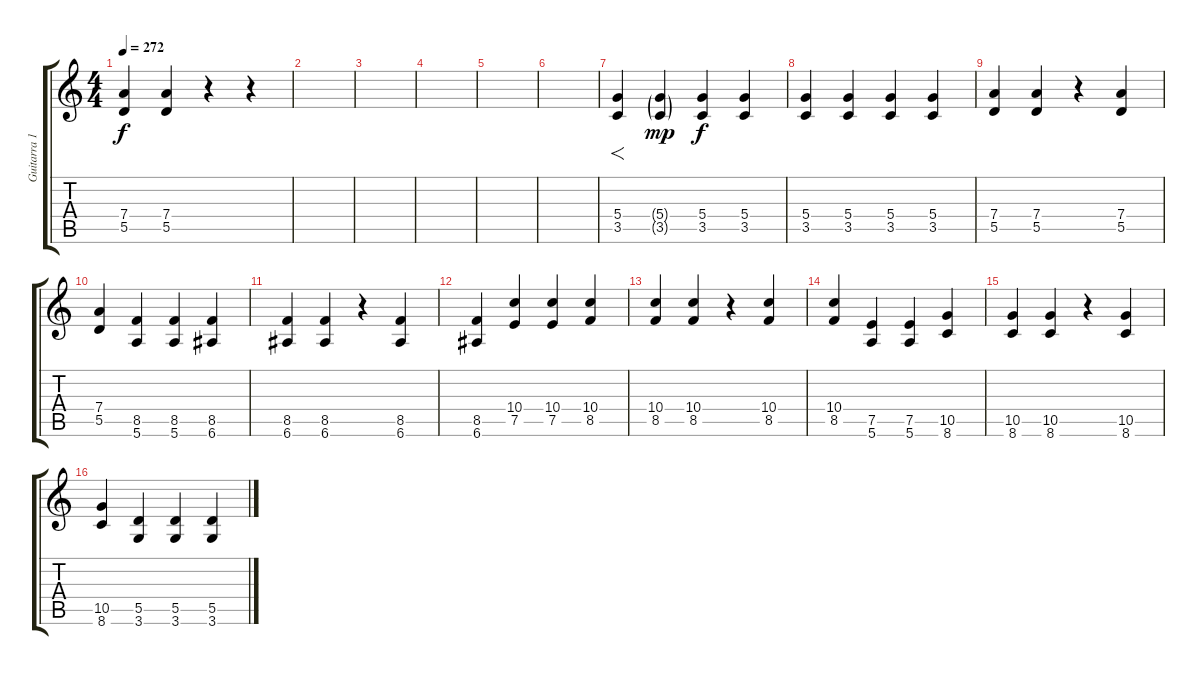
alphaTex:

\track ("Guitarra 1 (Base)" "Guitarra 1") {instrument acousticguitarnylon}
\staff {score tabs}
\tuning (E4 B3 G3 D3 A2 E2) {hide}
\ts (4 4)
\tempo 272
\clef g2
\ks c
(7.4 5.5).4{dy f} (7.4 5.5).4 r.4 r.4 |
|
|
|
|
|
(5.4 3.5).4{f instrument distortionguitar} (5.4{g} 3.5{g}).4{dy mp} (5.4 3.5).4{dy f} (5.4 3.5).4 |
(5.4 3.5).4 (5.4 3.5).4 (5.4 3.5).4 (5.4 3.5).4 |
(7.4 5.5).4{instrument distortionguitar} (7.4 5.5).4 r.4 (7.4 5.5).4 |
(7.4 5.5).4 (8.5 5.6).4 (8.5 5.6).4 (8.5 6.6).4 |
(8.5 6.6).4 (8.5 6.6).4 r.4 (8.5 6.6).4 |
(8.5 6.6).4 (10.4 7.5).4 (10.4 7.5).4 (10.4 8.5).4 |
(10.4 8.5).4 (10.4 8.5).4 r.4 (10.4 8.5).4 |
(10.4 8.5).4 (7.5 5.6).4 (7.5 5.6).4 (10.5 8.6).4 |
(10.5 8.6).4 (10.5 8.6).4 r.4 (10.5 8.6).4 |
(10.5 8.6).4 (5.5 3.6).4 (5.5 3.6).4 (5.5 3.6).4
